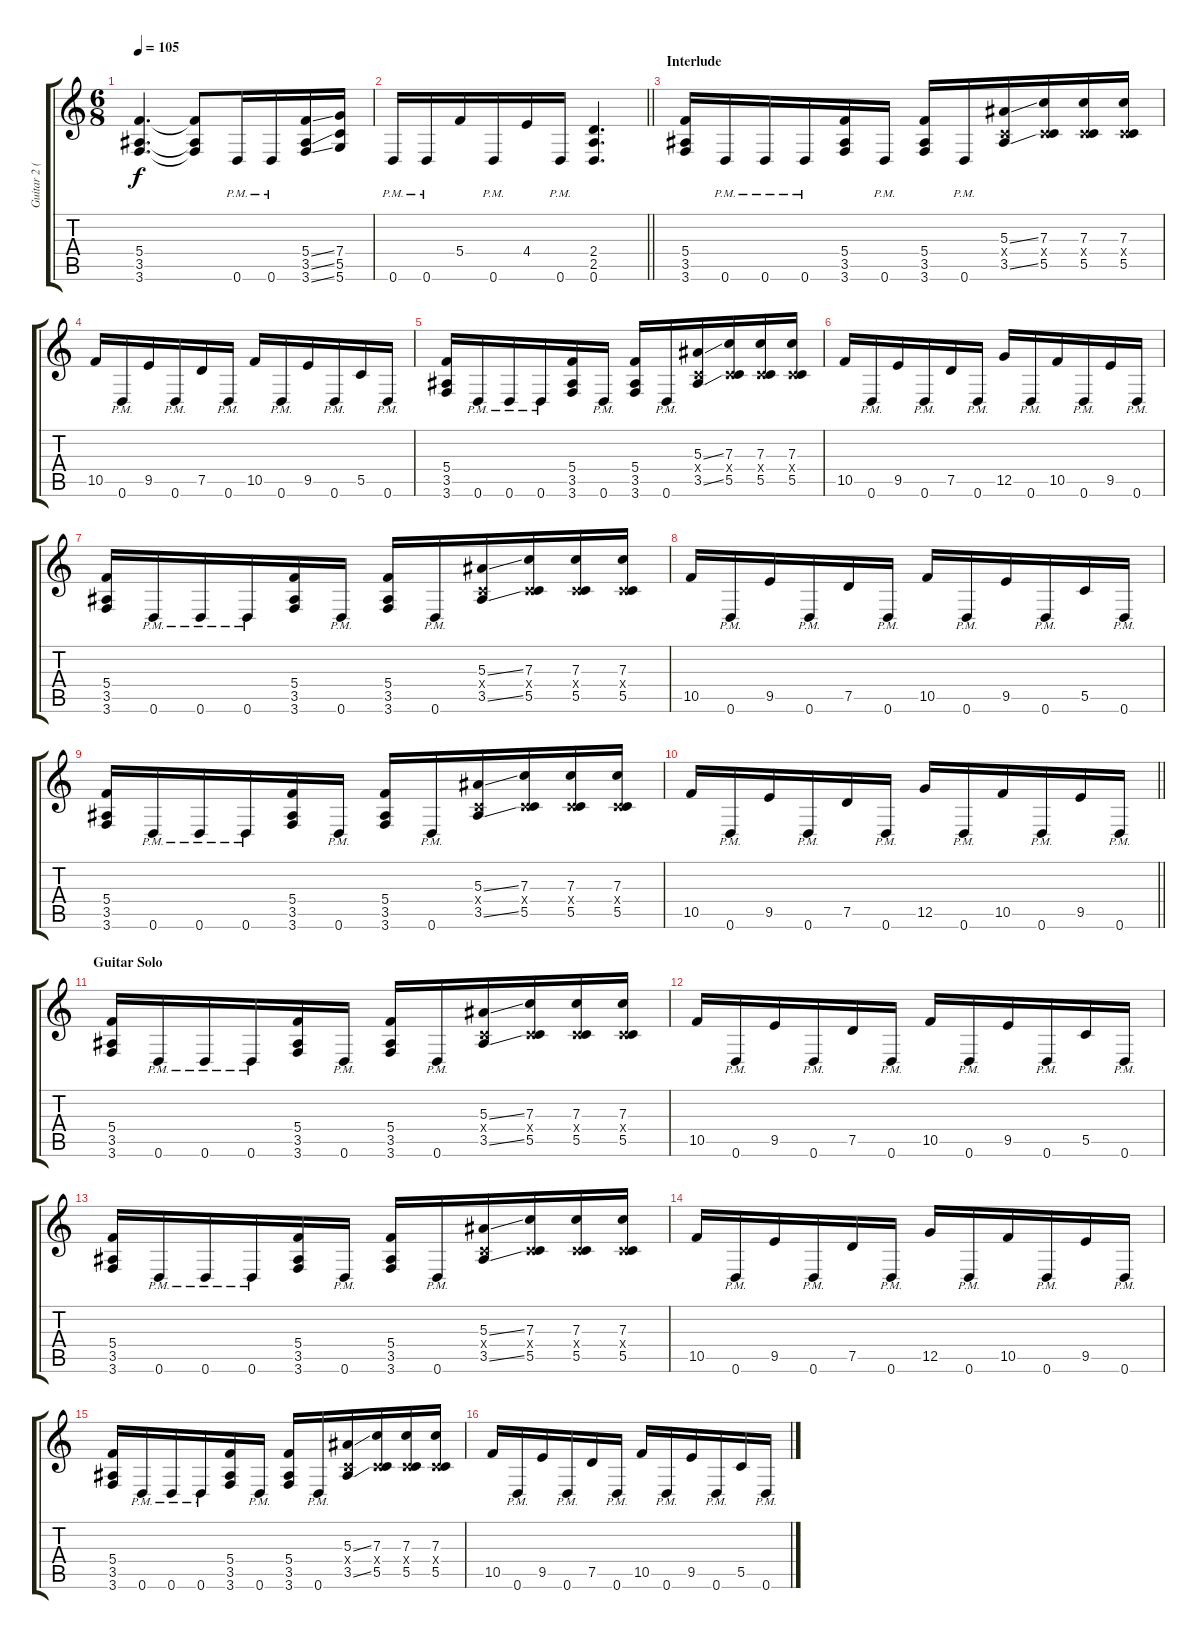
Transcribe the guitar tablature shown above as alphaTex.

\track ("Guitar 2 (Rhythm)" "Guitar 2 (") {instrument distortionguitar}
\staff {score tabs}
\tuning (D4 A3 F3 C3 G2 D2) {hide}
\ts (6 8)
\tempo 105
\clef g2
\ks c
(5.4 3.5 3.6).4{d dy f} (5.4{t} 3.5{t} 3.6{t}).8 0.6{pm}.16 0.6{pm}.16 (5.4{ss} 3.5{ss} 3.6{ss}).16 (7.4 5.5 5.6).16 |
\barLineRight lightlight
0.6{pm}.16 0.6{pm}.16 5.4.16 0.6{pm}.16 4.4.16 0.6{pm}.16 (2.4 2.5 0.6).4{d} |
\section ("" "Interlude")
(5.4 3.5 3.6).16 0.6{pm}.16 0.6{pm}.16 0.6{pm}.16 (5.4 3.5 3.6).16 0.6{pm}.16 (5.4 3.5 3.6).16 0.6{pm}.16 (5.3{ss} 0.4{x} 3.5{ss}).16 (7.3 0.4{x} 5.5).16 (7.3 0.4{x} 5.5).16 (7.3 0.4{x} 5.5).16 |
10.5.16 0.6{pm}.16 9.5.16 0.6{pm}.16 7.5.16 0.6{pm}.16 10.5.16 0.6{pm}.16 9.5.16 0.6{pm}.16 5.5.16 0.6{pm}.16 |
(5.4 3.5 3.6).16 0.6{pm}.16 0.6{pm}.16 0.6{pm}.16 (5.4 3.5 3.6).16 0.6{pm}.16 (5.4 3.5 3.6).16 0.6{pm}.16 (5.3{ss} 0.4{x} 3.5{ss}).16 (7.3 0.4{x} 5.5).16 (7.3 0.4{x} 5.5).16 (7.3 0.4{x} 5.5).16 |
10.5.16 0.6{pm}.16 9.5.16 0.6{pm}.16 7.5.16 0.6{pm}.16 12.5.16 0.6{pm}.16 10.5.16 0.6{pm}.16 9.5.16 0.6{pm}.16 |
(5.4 3.5 3.6).16 0.6{pm}.16 0.6{pm}.16 0.6{pm}.16 (5.4 3.5 3.6).16 0.6{pm}.16 (5.4 3.5 3.6).16 0.6{pm}.16 (5.3{ss} 0.4{x} 3.5{ss}).16 (7.3 0.4{x} 5.5).16 (7.3 0.4{x} 5.5).16 (7.3 0.4{x} 5.5).16 |
10.5.16 0.6{pm}.16 9.5.16 0.6{pm}.16 7.5.16 0.6{pm}.16 10.5.16 0.6{pm}.16 9.5.16 0.6{pm}.16 5.5.16 0.6{pm}.16 |
(5.4 3.5 3.6).16 0.6{pm}.16 0.6{pm}.16 0.6{pm}.16 (5.4 3.5 3.6).16 0.6{pm}.16 (5.4 3.5 3.6).16 0.6{pm}.16 (5.3{ss} 0.4{x} 3.5{ss}).16 (7.3 0.4{x} 5.5).16 (7.3 0.4{x} 5.5).16 (7.3 0.4{x} 5.5).16 |
\barLineRight lightlight
10.5.16 0.6{pm}.16 9.5.16 0.6{pm}.16 7.5.16 0.6{pm}.16 12.5.16 0.6{pm}.16 10.5.16 0.6{pm}.16 9.5.16 0.6{pm}.16 |
\section ("" "Guitar Solo")
(5.4 3.5 3.6).16 0.6{pm}.16 0.6{pm}.16 0.6{pm}.16 (5.4 3.5 3.6).16 0.6{pm}.16 (5.4 3.5 3.6).16 0.6{pm}.16 (5.3{ss} 0.4{x} 3.5{ss}).16 (7.3 0.4{x} 5.5).16 (7.3 0.4{x} 5.5).16 (7.3 0.4{x} 5.5).16 |
10.5.16 0.6{pm}.16 9.5.16 0.6{pm}.16 7.5.16 0.6{pm}.16 10.5.16 0.6{pm}.16 9.5.16 0.6{pm}.16 5.5.16 0.6{pm}.16 |
(5.4 3.5 3.6).16 0.6{pm}.16 0.6{pm}.16 0.6{pm}.16 (5.4 3.5 3.6).16 0.6{pm}.16 (5.4 3.5 3.6).16 0.6{pm}.16 (5.3{ss} 0.4{x} 3.5{ss}).16 (7.3 0.4{x} 5.5).16 (7.3 0.4{x} 5.5).16 (7.3 0.4{x} 5.5).16 |
10.5.16 0.6{pm}.16 9.5.16 0.6{pm}.16 7.5.16 0.6{pm}.16 12.5.16 0.6{pm}.16 10.5.16 0.6{pm}.16 9.5.16 0.6{pm}.16 |
(5.4 3.5 3.6).16 0.6{pm}.16 0.6{pm}.16 0.6{pm}.16 (5.4 3.5 3.6).16 0.6{pm}.16 (5.4 3.5 3.6).16 0.6{pm}.16 (5.3{ss} 0.4{x} 3.5{ss}).16 (7.3 0.4{x} 5.5).16 (7.3 0.4{x} 5.5).16 (7.3 0.4{x} 5.5).16 |
10.5.16 0.6{pm}.16 9.5.16 0.6{pm}.16 7.5.16 0.6{pm}.16 10.5.16 0.6{pm}.16 9.5.16 0.6{pm}.16 5.5.16 0.6{pm}.16
